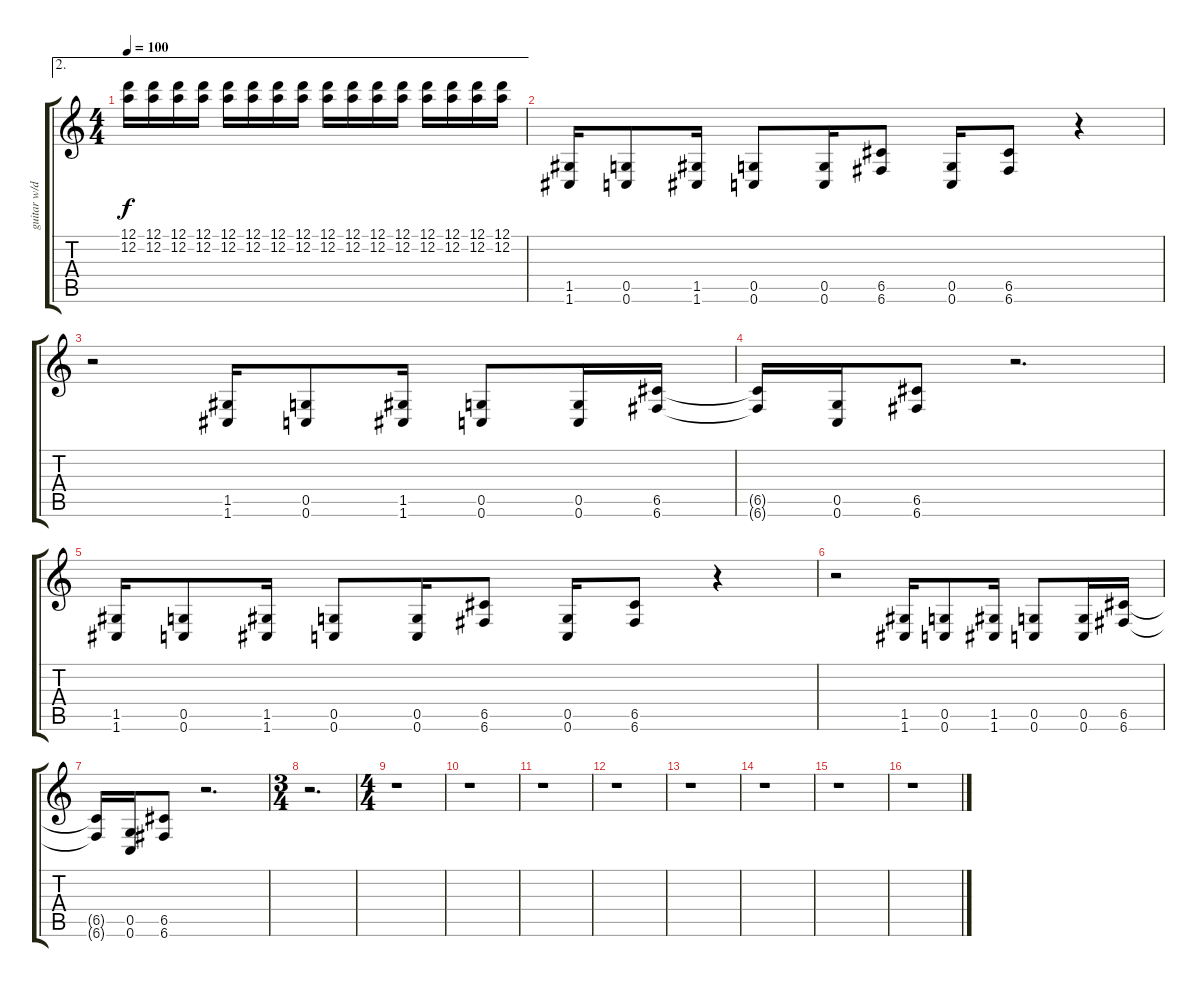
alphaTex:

\track ("guitar w/dist" "guitar w/d") {instrument distortionguitar}
\staff {score tabs}
\tuning (D4 A3 F3 C3 G2 C2) {hide}
\ae 2
\ts (4 4)
\tempo 100
\clef g2
\ks c
(12.1 12.2).16{dy f} (12.1 12.2).16 (12.1 12.2).16 (12.1 12.2).16 (12.1 12.2).16 (12.1 12.2).16 (12.1 12.2).16 (12.1 12.2).16 (12.1 12.2).16 (12.1 12.2).16 (12.1 12.2).16 (12.1 12.2).16 (12.1 12.2).16 (12.1 12.2).16 (12.1 12.2).16 (12.1 12.2).16 |
(1.5 1.6).16 (0.5 0.6).8 (1.5 1.6).16 (0.5 0.6).8 (0.5 0.6).16 (6.5 6.6).8 (0.5 0.6).16 (6.5 6.6).8 r.4 |
r.2 (1.5 1.6).16 (0.5 0.6).8 (1.5 1.6).16 (0.5 0.6).8 (0.5 0.6).16 (6.5 6.6).16 |
(6.5{t} 6.6{t}).16 (0.5 0.6).16 (6.5 6.6).8 r.2{d} |
(1.5 1.6).16 (0.5 0.6).8 (1.5 1.6).16 (0.5 0.6).8 (0.5 0.6).16 (6.5 6.6).8 (0.5 0.6).16 (6.5 6.6).8 r.4 |
r.2 (1.5 1.6).16 (0.5 0.6).8 (1.5 1.6).16 (0.5 0.6).8 (0.5 0.6).16 (6.5 6.6).16 |
(6.5{t} 6.6{t}).16 (0.5 0.6).16 (6.5 6.6).8 r.2{d} |
\ts (3 4)
r.2{d} |
\ts (4 4)
r.1 |
r.1 |
r.1 |
r.1 |
r.1 |
r.1 |
r.1 |
r.1
